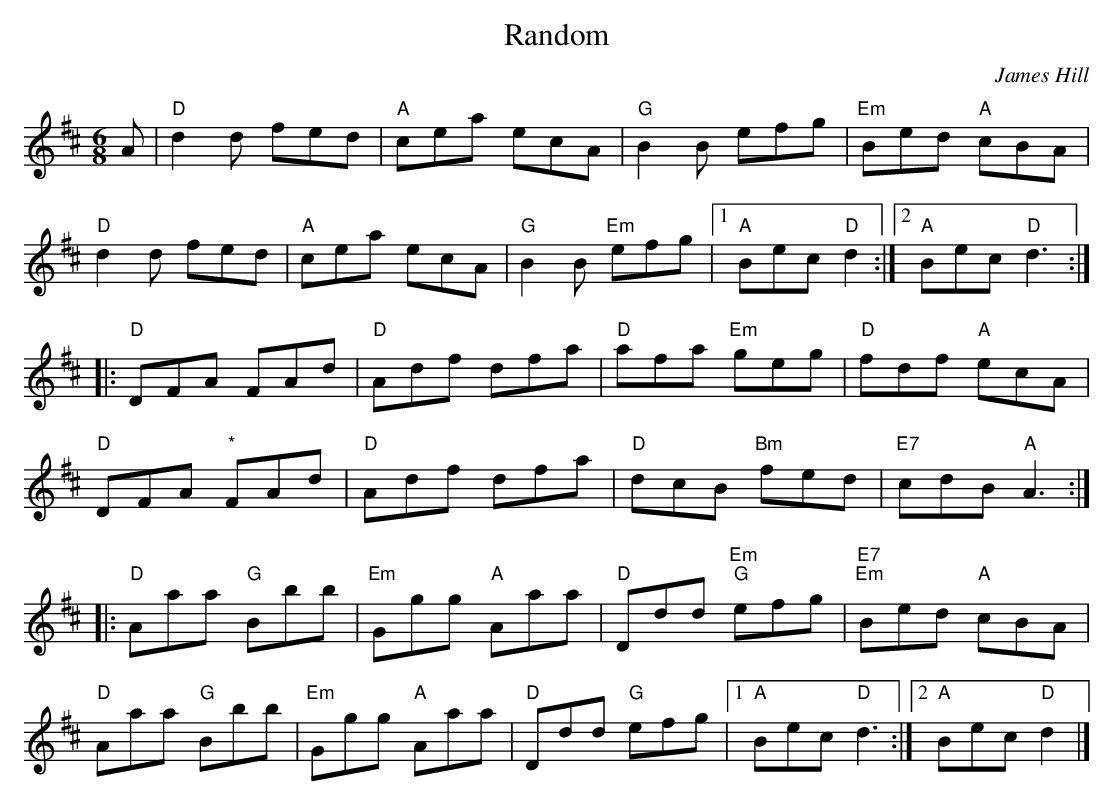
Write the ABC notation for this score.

X:1
T:Random
C:James Hill
M:6/8
L:1/8
K:D
A | "D"d2 d fed | "A"cea ecA | "G"B2 B efg | "Em"Bed "A"cBA |
"D"d2 d fed | "A"cea ecA | "G"B2 B "Em"efg |1 "A"Bec "D"d2 :|2 "A"Bec "D"d3 :|
|: "D"DFA FAd | "D"Adf dfa | "D"afa "Em"geg | "D"fdf "A"ecA |
"D"DFA "^*"FAd | "D"Adf dfa | "D"dcB "Bm"fed | "E7"cdB "A"A3 :|
|: "D"Aaa "G"Bbb | "Em"Ggg "A"Aaa | "D"Ddd "Em;G"efg | "E7;Em"Bed "A"cBA |
"D"Aaa "G"Bbb | "Em"Ggg "A"Aaa | "D"Ddd "G"efg |1 "A"Bec "D"d3 :|2 "A"Bec "D"d2 |]
